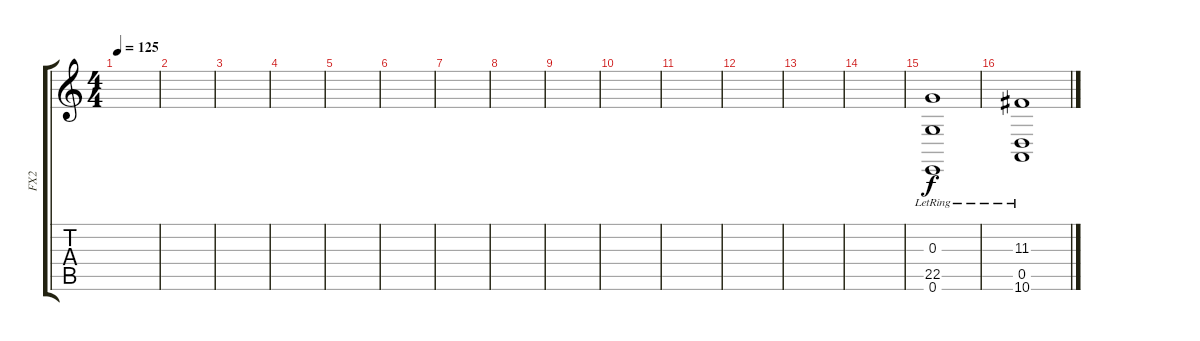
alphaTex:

\track ("FX2" "FX2") {instrument synthstrings1}
\staff {score tabs}
\tuning (E4 B3 G3 D3 A2 E2) {hide}
\ts (4 4)
\tempo 125
\clef g2
\ks c
|
|
|
|
|
|
|
|
|
|
|
|
|
|
(0.3{lr} 22.5{lr} 0.6{lr}).1{volume 11 balance 9} |
(11.3{lr} 0.5{lr} 10.6{lr}).1
